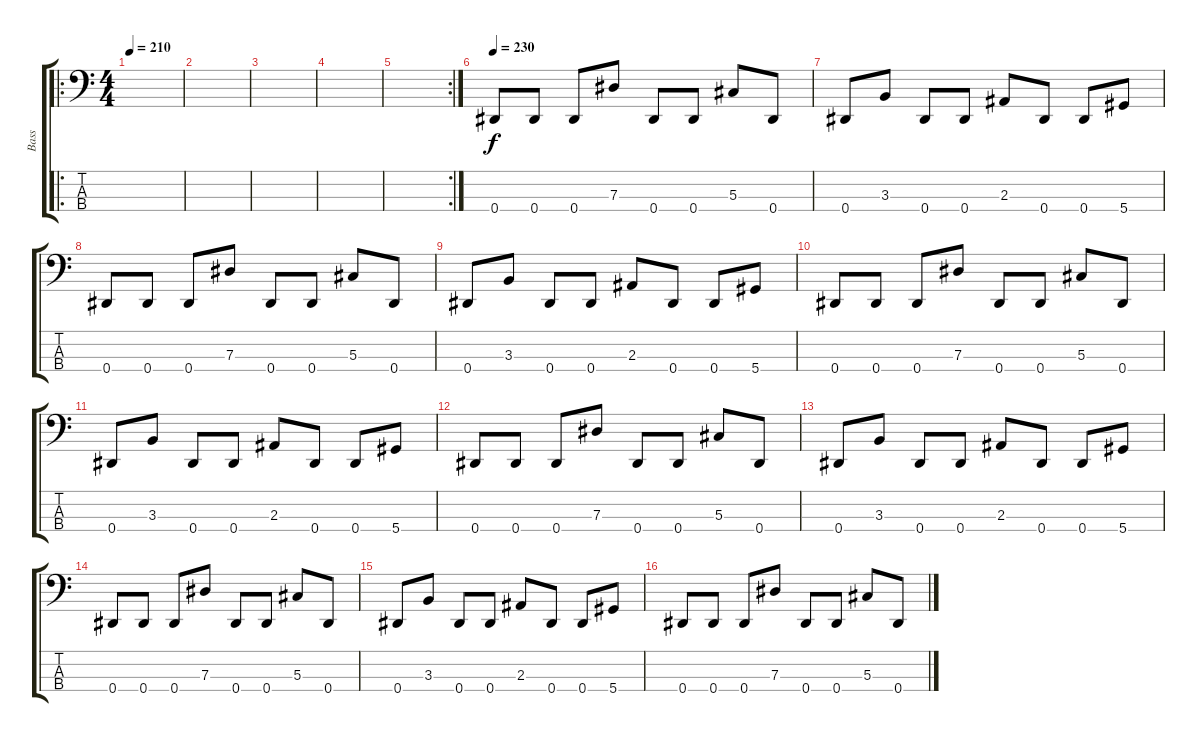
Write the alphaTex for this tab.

\track ("Bass" "Bass") {instrument electricbassfinger}
\staff {score tabs}
\tuning (Gb2 Db2 Ab1 Eb1) {hide}
\ro
\ts (4 4)
\tempo 210
\tempo 230
\tempo 210
\clef f4
\ks c
|
|
|
|
\rc 2
|
\tempo 230
0.4.8 0.4.8 0.4.8 7.3.8 0.4.8 0.4.8 5.3.8 0.4.8 |
0.4.8 3.3.8 0.4.8 0.4.8 2.3.8 0.4.8 0.4.8 5.4.8 |
0.4.8 0.4.8 0.4.8 7.3.8 0.4.8 0.4.8 5.3.8 0.4.8 |
0.4.8 3.3.8 0.4.8 0.4.8 2.3.8 0.4.8 0.4.8 5.4.8 |
0.4.8 0.4.8 0.4.8 7.3.8 0.4.8 0.4.8 5.3.8 0.4.8 |
0.4.8 3.3.8 0.4.8 0.4.8 2.3.8 0.4.8 0.4.8 5.4.8 |
0.4.8 0.4.8 0.4.8 7.3.8 0.4.8 0.4.8 5.3.8 0.4.8 |
0.4.8 3.3.8 0.4.8 0.4.8 2.3.8 0.4.8 0.4.8 5.4.8 |
0.4.8 0.4.8 0.4.8 7.3.8 0.4.8 0.4.8 5.3.8 0.4.8 |
0.4.8 3.3.8 0.4.8 0.4.8 2.3.8 0.4.8 0.4.8 5.4.8 |
0.4.8 0.4.8 0.4.8 7.3.8 0.4.8 0.4.8 5.3.8 0.4.8
